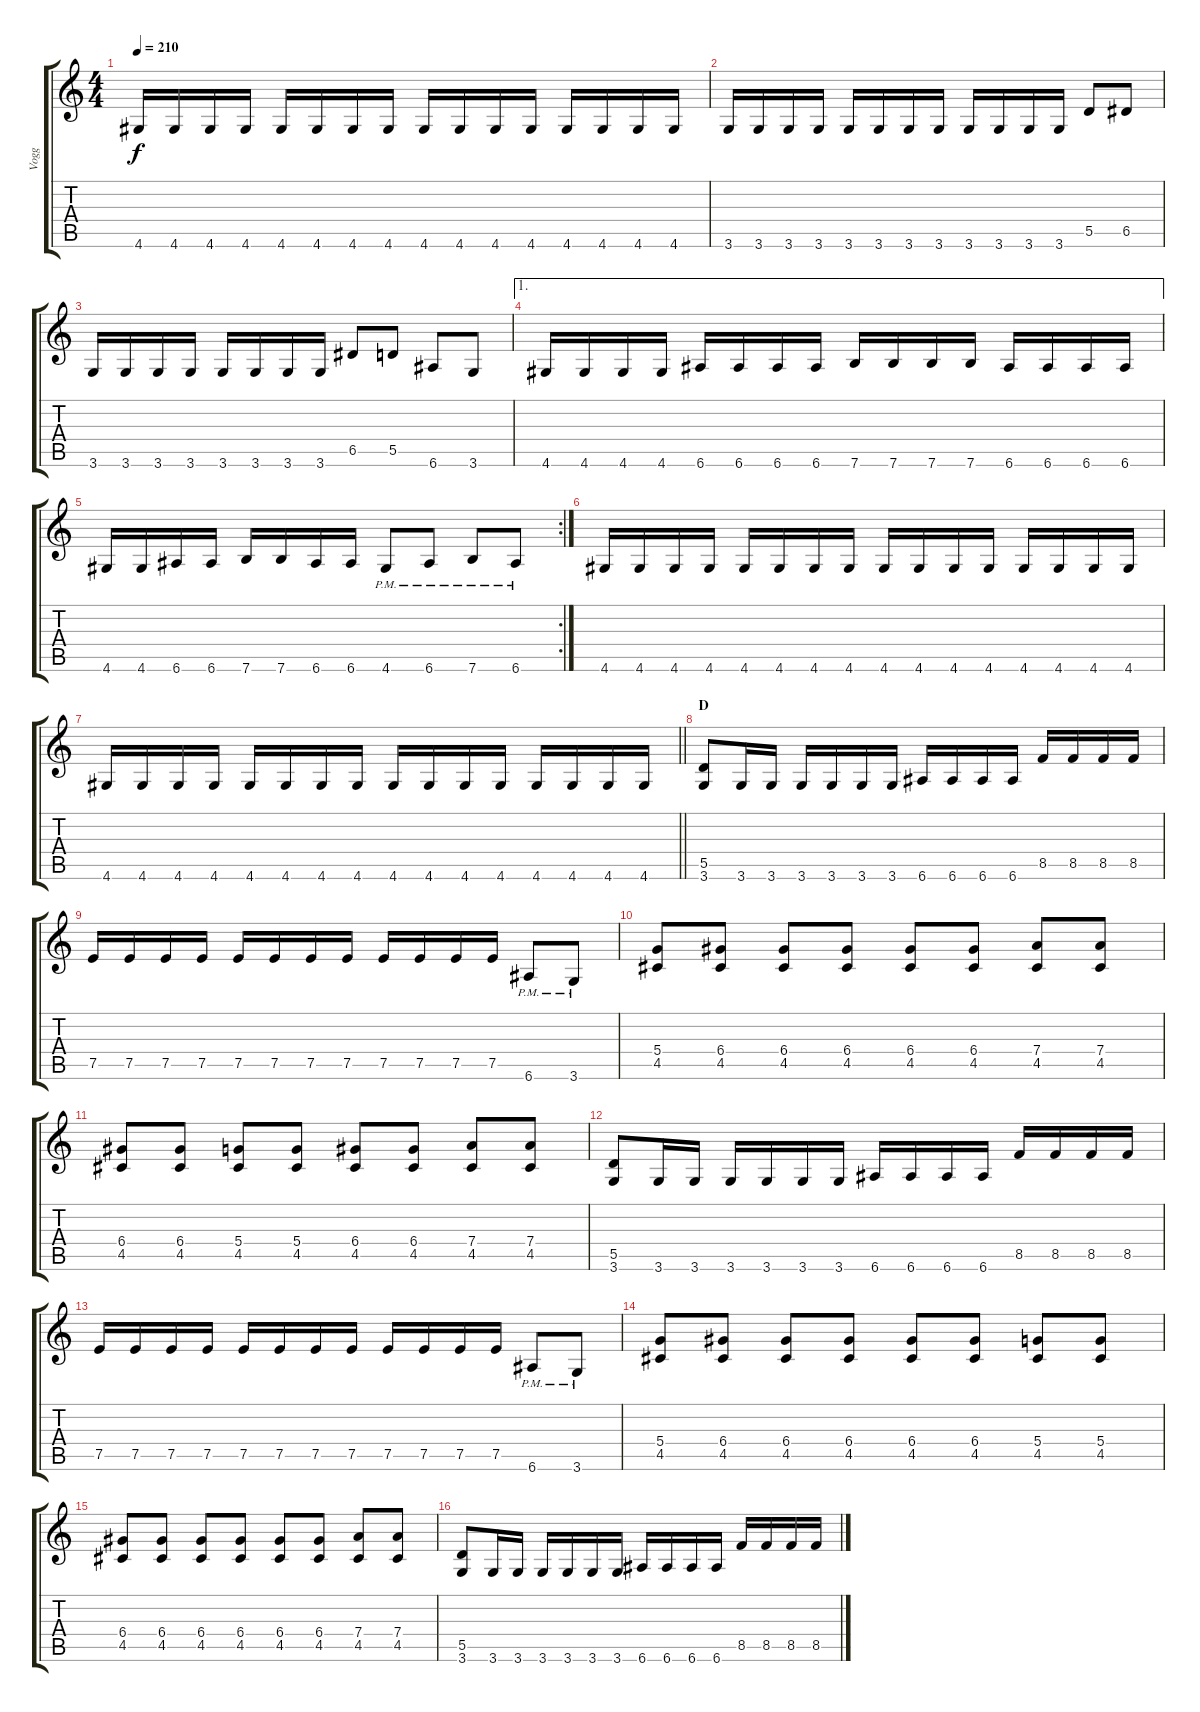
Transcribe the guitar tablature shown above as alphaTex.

\track ("Vogg" "Vogg") {instrument distortionguitar}
\staff {score tabs}
\tuning (E4 B3 G3 D3 A2 E2) {hide}
\ts (4 4)
\tempo 210
\clef g2
\ks c
4.6.16{dy f} 4.6.16 4.6.16 4.6.16 4.6.16 4.6.16 4.6.16 4.6.16 4.6.16 4.6.16 4.6.16 4.6.16 4.6.16 4.6.16 4.6.16 4.6.16 |
3.6.16 3.6.16 3.6.16 3.6.16 3.6.16 3.6.16 3.6.16 3.6.16 3.6.16 3.6.16 3.6.16 3.6.16 5.5.8 6.5.8 |
3.6.16 3.6.16 3.6.16 3.6.16 3.6.16 3.6.16 3.6.16 3.6.16 6.5.8 5.5.8 6.6.8 3.6.8 |
\ae 1
4.6.16 4.6.16 4.6.16 4.6.16 6.6.16 6.6.16 6.6.16 6.6.16 7.6.16 7.6.16 7.6.16 7.6.16 6.6.16 6.6.16 6.6.16 6.6.16 |
\rc 2
4.6.16 4.6.16 6.6.16 6.6.16 7.6.16 7.6.16 6.6.16 6.6.16 4.6{pm}.8 6.6{pm}.8 7.6{pm}.8 6.6{pm}.8 |
4.6.16 4.6.16 4.6.16 4.6.16 4.6.16 4.6.16 4.6.16 4.6.16 4.6.16 4.6.16 4.6.16 4.6.16 4.6.16 4.6.16 4.6.16 4.6.16 |
\barLineRight lightlight
4.6.16 4.6.16 4.6.16 4.6.16 4.6.16 4.6.16 4.6.16 4.6.16 4.6.16 4.6.16 4.6.16 4.6.16 4.6.16 4.6.16 4.6.16 4.6.16 |
\section ("" "D")
(5.5 3.6).8 3.6.16 3.6.16 3.6.16 3.6.16 3.6.16 3.6.16 6.6.16 6.6.16 6.6.16 6.6.16 8.5.16 8.5.16 8.5.16 8.5.16 |
7.5.16 7.5.16 7.5.16 7.5.16 7.5.16 7.5.16 7.5.16 7.5.16 7.5.16 7.5.16 7.5.16 7.5.16 6.6{pm}.8 3.6{pm}.8 |
(5.4 4.5).8 (6.4 4.5).8 (6.4 4.5).8 (6.4 4.5).8 (6.4 4.5).8 (6.4 4.5).8 (7.4 4.5).8 (7.4 4.5).8 |
(6.4 4.5).8 (6.4 4.5).8 (5.4 4.5).8 (5.4 4.5).8 (6.4 4.5).8 (6.4 4.5).8 (7.4 4.5).8 (7.4 4.5).8 |
(5.5 3.6).8 3.6.16 3.6.16 3.6.16 3.6.16 3.6.16 3.6.16 6.6.16 6.6.16 6.6.16 6.6.16 8.5.16 8.5.16 8.5.16 8.5.16 |
7.5.16 7.5.16 7.5.16 7.5.16 7.5.16 7.5.16 7.5.16 7.5.16 7.5.16 7.5.16 7.5.16 7.5.16 6.6{pm}.8 3.6{pm}.8 |
(5.4 4.5).8 (6.4 4.5).8 (6.4 4.5).8 (6.4 4.5).8 (6.4 4.5).8 (6.4 4.5).8 (5.4 4.5).8 (5.4 4.5).8 |
(6.4 4.5).8 (6.4 4.5).8 (6.4 4.5).8 (6.4 4.5).8 (6.4 4.5).8 (6.4 4.5).8 (7.4 4.5).8 (7.4 4.5).8 |
(5.5 3.6).8 3.6.16 3.6.16 3.6.16 3.6.16 3.6.16 3.6.16 6.6.16 6.6.16 6.6.16 6.6.16 8.5.16 8.5.16 8.5.16 8.5.16
